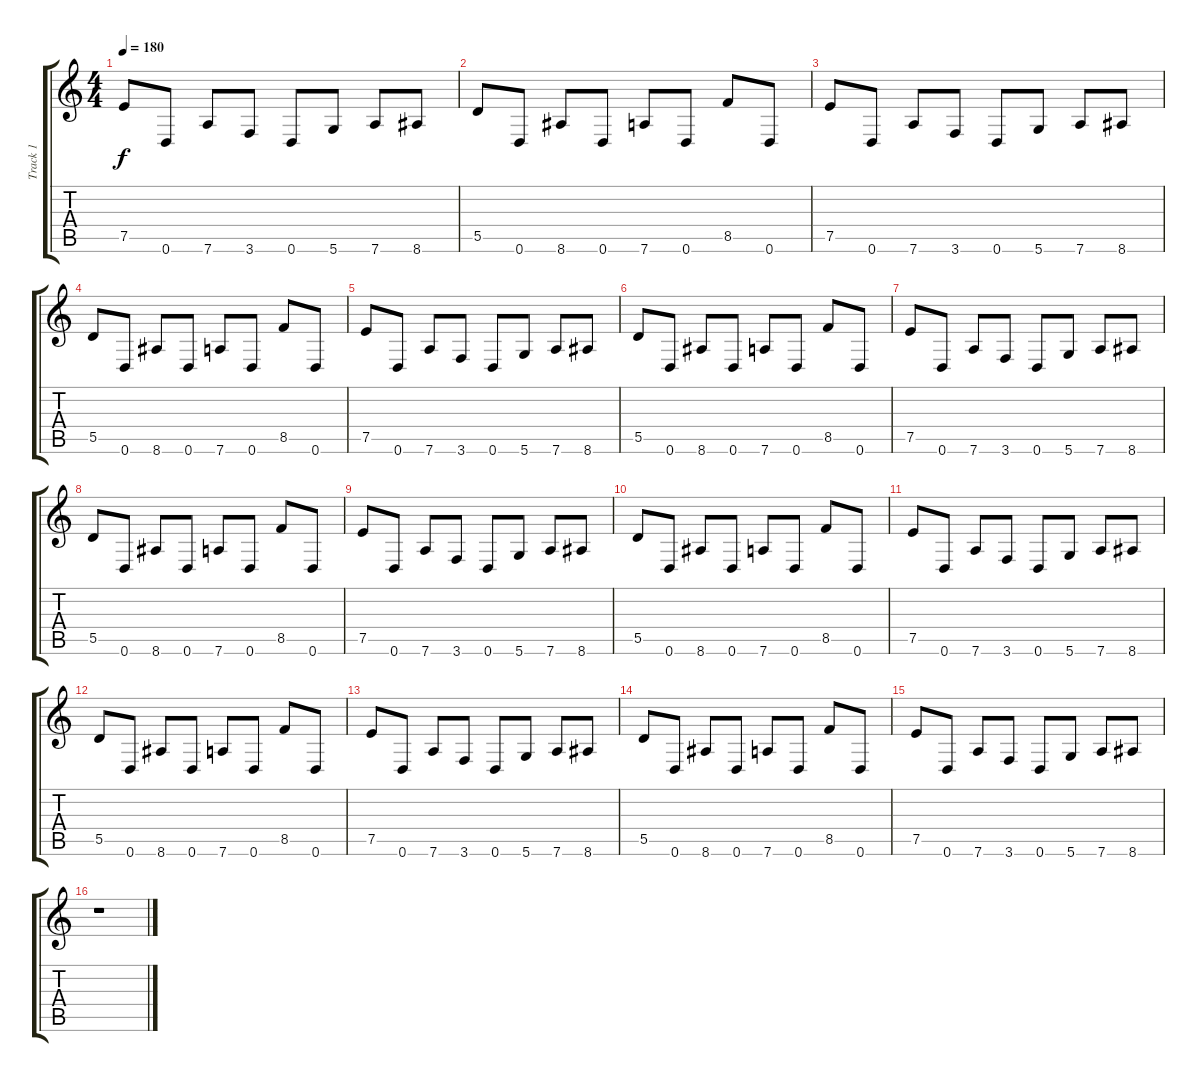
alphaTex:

\track ("Track 1" "Track 1") {instrument distortionguitar}
\staff {score tabs}
\tuning (E4 B3 G3 D3 A2 D2) {hide}
\ts (4 4)
\tempo 180
\clef g2
\ks c
7.5.8{dy f} 0.6.8 7.6.8 3.6.8 0.6.8 5.6.8 7.6.8 8.6.8 |
5.5.8 0.6.8 8.6.8 0.6.8 7.6.8 0.6.8 8.5.8 0.6.8 |
7.5.8 0.6.8 7.6.8 3.6.8 0.6.8 5.6.8 7.6.8 8.6.8 |
5.5.8 0.6.8 8.6.8 0.6.8 7.6.8 0.6.8 8.5.8 0.6.8 |
7.5.8 0.6.8 7.6.8 3.6.8 0.6.8 5.6.8 7.6.8 8.6.8 |
5.5.8 0.6.8 8.6.8 0.6.8 7.6.8 0.6.8 8.5.8 0.6.8 |
7.5.8 0.6.8 7.6.8 3.6.8 0.6.8 5.6.8 7.6.8 8.6.8 |
5.5.8 0.6.8 8.6.8 0.6.8 7.6.8 0.6.8 8.5.8 0.6.8 |
7.5.8 0.6.8 7.6.8 3.6.8 0.6.8 5.6.8 7.6.8 8.6.8 |
5.5.8 0.6.8 8.6.8 0.6.8 7.6.8 0.6.8 8.5.8 0.6.8 |
7.5.8 0.6.8 7.6.8 3.6.8 0.6.8 5.6.8 7.6.8 8.6.8 |
5.5.8 0.6.8 8.6.8 0.6.8 7.6.8 0.6.8 8.5.8 0.6.8 |
7.5.8 0.6.8 7.6.8 3.6.8 0.6.8 5.6.8 7.6.8 8.6.8 |
5.5.8 0.6.8 8.6.8 0.6.8 7.6.8 0.6.8 8.5.8 0.6.8 |
7.5.8 0.6.8 7.6.8 3.6.8 0.6.8 5.6.8 7.6.8 8.6.8 |
r.1
